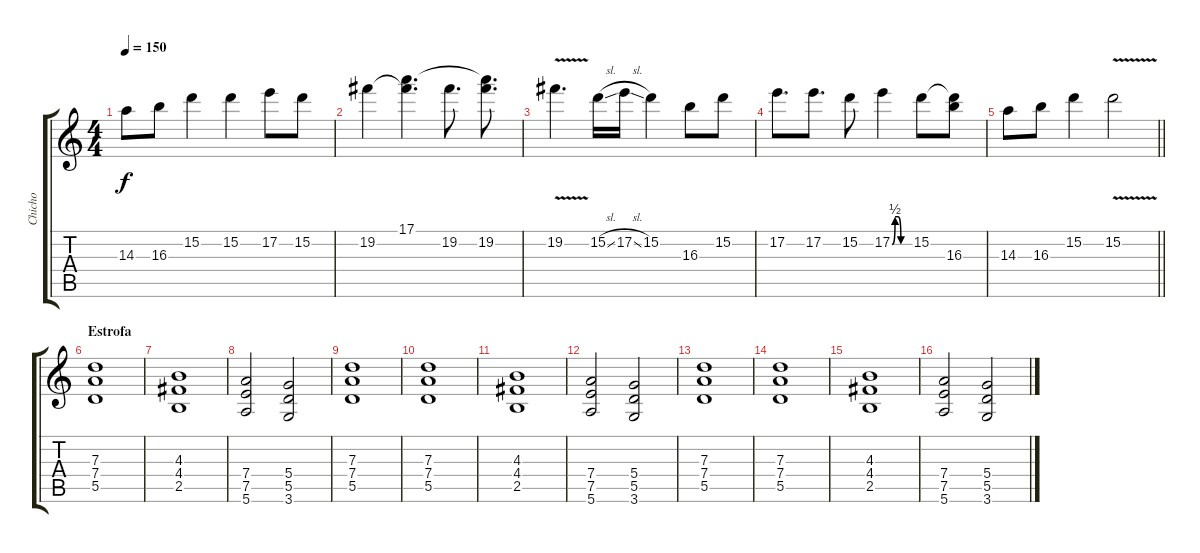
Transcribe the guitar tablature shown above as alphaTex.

\track ("Chicho" "Chicho") {instrument overdrivenguitar}
\staff {score tabs}
\tuning (E4 B3 G3 D3 A2 E2) {hide}
\ts (4 4)
\tempo 150
\clef g2
\ks c
14.3.8{dy f} 16.3.8 15.2.4 15.2.4 17.2.8 15.2.8 |
19.2.4 (17.1 19.2{t}).4{d} 19.2.8{d} (17.1{t} 19.2).8{d} |
19.2{v}.4{d} 15.2{sl}.16 17.2{sl}.16 15.2.4 16.3.8 15.2.8 |
17.2.8{d} 17.2.8{d} 15.2.8 17.2{be (custom 0 0 10 2 20 2 30 0 60 0)}.4 15.2.8 (15.2{t} 16.3).8 |
\barLineRight lightlight
14.3.8 16.3.8 15.2.4 15.2{v}.2 |
\section ("" "Estrofa")
(7.3 7.4 5.5).1 |
(4.3 4.4 2.5).1 |
(7.4 7.5 5.6).2 (5.4 5.5 3.6).2 |
(7.3 7.4 5.5).1 |
(7.3 7.4 5.5).1 |
(4.3 4.4 2.5).1 |
(7.4 7.5 5.6).2 (5.4 5.5 3.6).2 |
(7.3 7.4 5.5).1 |
(7.3 7.4 5.5).1 |
(4.3 4.4 2.5).1 |
(7.4 7.5 5.6).2 (5.4 5.5 3.6).2
